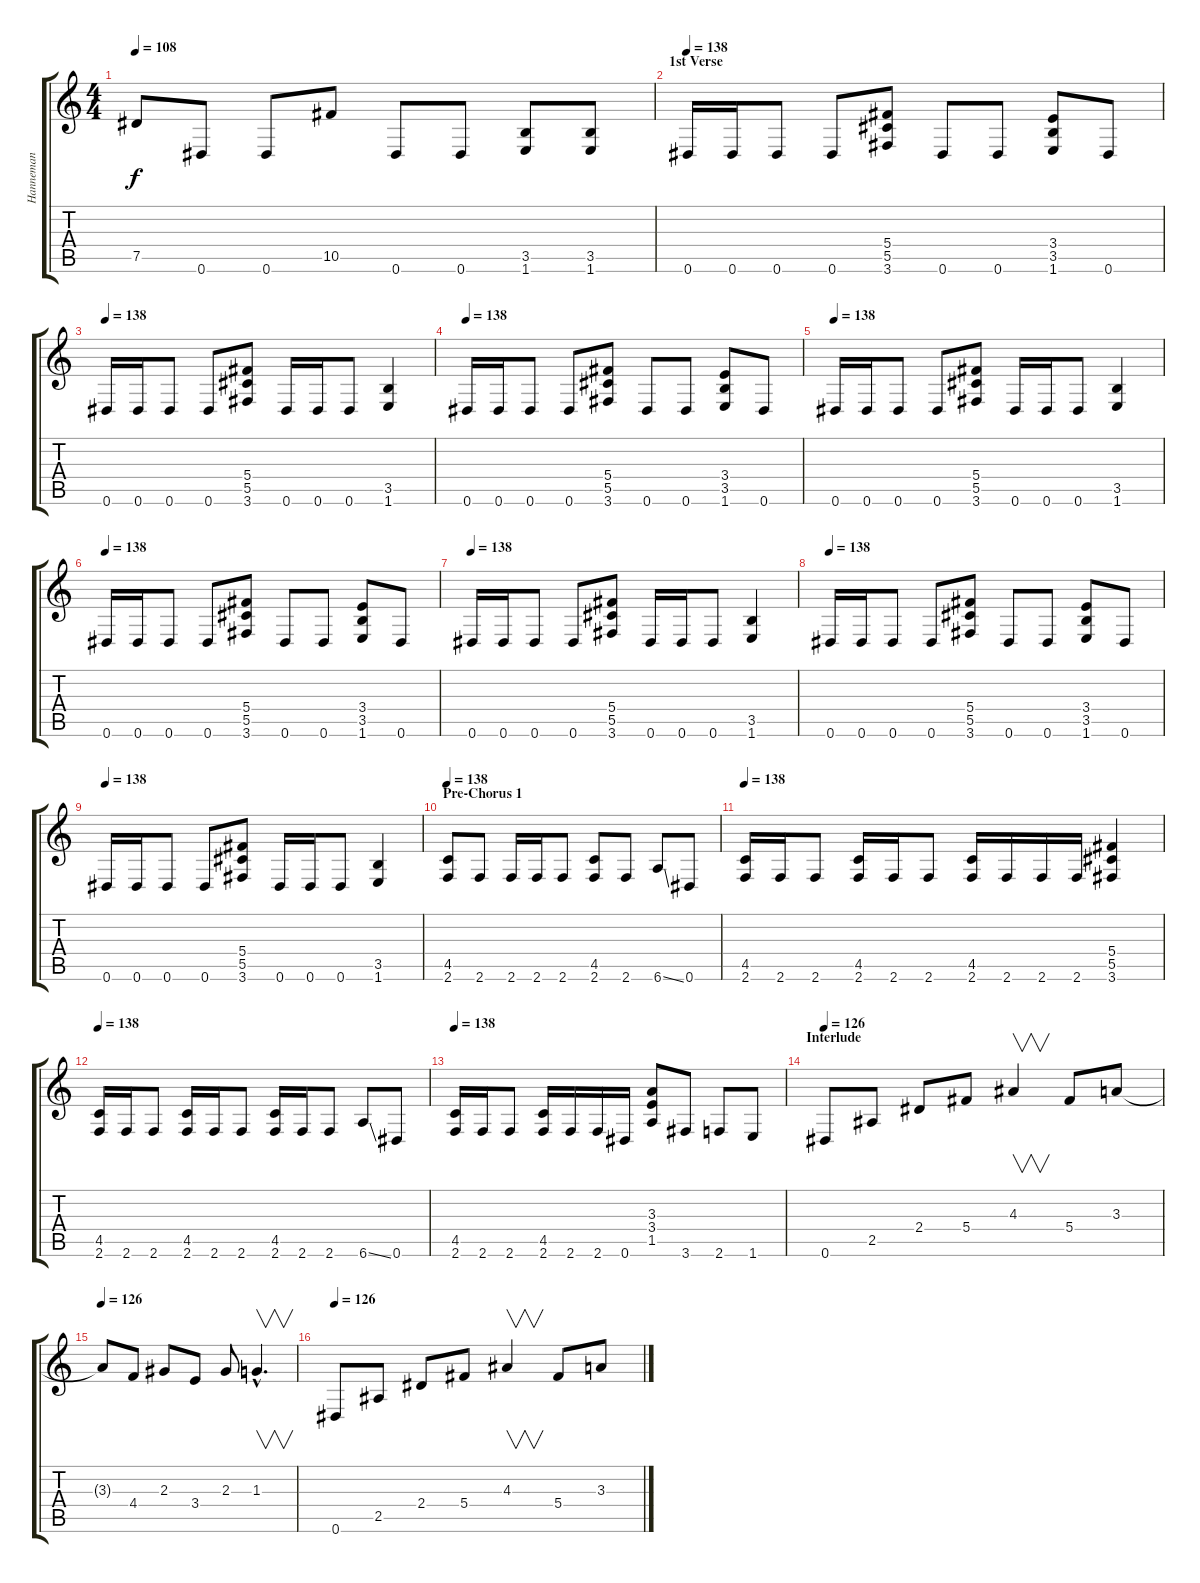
\track ("Hanneman" "Hanneman") {instrument distortionguitar}
\staff {score tabs}
\tuning (Eb4 Bb3 Gb3 Db3 Ab2 Eb2) {hide}
\ts (4 4)
\tempo 108
\clef g2
\ks c
7.5.8{dy f} 0.6.8 0.6.8 10.5.8 0.6.8 0.6.8 (3.5 1.6).8 (3.5 1.6).8 |
\section ("" "1st Verse")
\tempo 138
0.6.16 0.6.16 0.6.8 0.6.8 (5.4 5.5 3.6).8 0.6.8 0.6.8 (3.4 3.5 1.6).8 0.6.8 |
\tempo 138
0.6.16 0.6.16 0.6.8 0.6.8 (5.4 5.5 3.6).8 0.6.16 0.6.16 0.6.8 (3.5 1.6).4 |
\tempo 138
0.6.16 0.6.16 0.6.8 0.6.8 (5.4 5.5 3.6).8 0.6.8 0.6.8 (3.4 3.5 1.6).8 0.6.8 |
\tempo 138
0.6.16 0.6.16 0.6.8 0.6.8 (5.4 5.5 3.6).8 0.6.16 0.6.16 0.6.8 (3.5 1.6).4 |
\tempo 138
0.6.16 0.6.16 0.6.8 0.6.8 (5.4 5.5 3.6).8 0.6.8 0.6.8 (3.4 3.5 1.6).8 0.6.8 |
\tempo 138
0.6.16 0.6.16 0.6.8 0.6.8 (5.4 5.5 3.6).8 0.6.16 0.6.16 0.6.8 (3.5 1.6).4 |
\tempo 138
0.6.16 0.6.16 0.6.8 0.6.8 (5.4 5.5 3.6).8 0.6.8 0.6.8 (3.4 3.5 1.6).8 0.6.8 |
\tempo 138
0.6.16 0.6.16 0.6.8 0.6.8 (5.4 5.5 3.6).8 0.6.16 0.6.16 0.6.8 (3.5 1.6).4 |
\section ("" "Pre-Chorus 1")
\tempo 138
(4.5 2.6).8 2.6.8 2.6.16 2.6.16 2.6.8 (4.5 2.6).8 2.6.8 6.6{ss}.8 0.6.8 |
\tempo 138
(4.5 2.6).16 2.6.16 2.6.8 (4.5 2.6).16 2.6.16 2.6.8 (4.5 2.6).16 2.6.16 2.6.16 2.6.16 (5.4 5.5 3.6).4 |
\tempo 138
(4.5 2.6).16 2.6.16 2.6.8 (4.5 2.6).16 2.6.16 2.6.8 (4.5 2.6).16 2.6.16 2.6.8 6.6{ss}.8 0.6.8 |
\tempo 138
(4.5 2.6).16 2.6.16 2.6.8 (4.5 2.6).16 2.6.16 2.6.16 0.6.16 (3.3 3.4 1.5).8 3.6.8 2.6.8 1.6.8 |
\section ("" "Interlude")
\tempo 126
0.6.8 2.5.8 2.4.8 5.4.8 4.3.4{v} 5.4.8 3.3.8 |
\tempo 126
3.3{t}.8 4.4.8 2.3.8 3.4.8 2.3.8 1.3{hac}.4{v d} |
\tempo 126
0.6.8 2.5.8 2.4.8 5.4.8 4.3.4{v} 5.4.8 3.3.8
